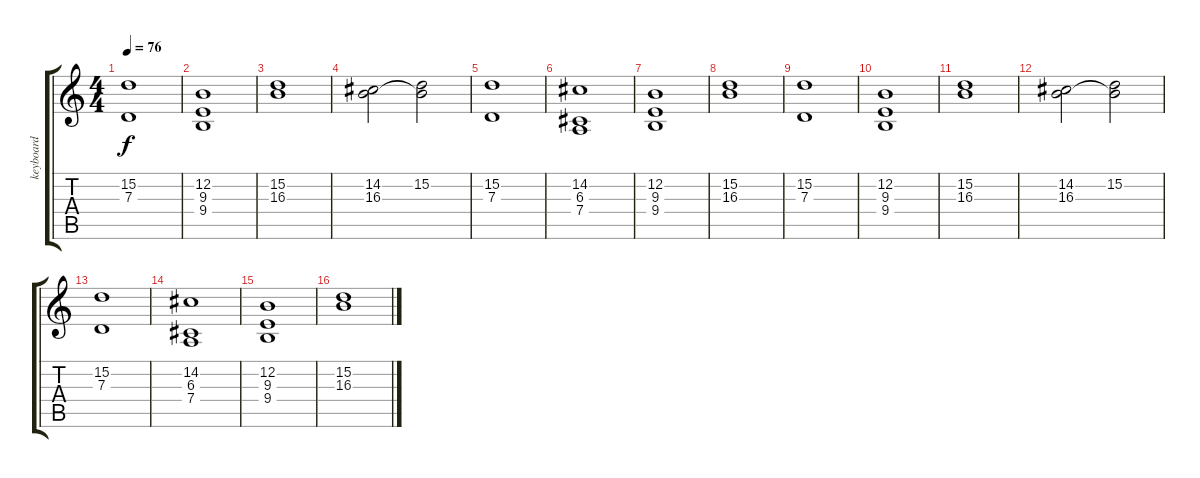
\track ("keyboard" "keyboard") {instrument stringensemble2}
\staff {score tabs}
\tuning (E4 B3 G3 D3 A2 E2) {hide}
\ts (4 4)
\tempo 76
\clef g2
\ks c
(15.2 7.3).1{dy f} |
(12.2 9.3 9.4).1 |
(15.2 16.3).1 |
(14.2 16.3).2 (15.2 16.3{t}).2 |
(15.2 7.3).1 |
(14.2 6.3 7.4).1 |
(12.2 9.3 9.4).1 |
(15.2 16.3).1 |
(15.2 7.3).1 |
(12.2 9.3 9.4).1 |
(15.2 16.3).1 |
(14.2 16.3).2 (15.2 16.3{t}).2 |
(15.2 7.3).1 |
(14.2 6.3 7.4).1 |
(12.2 9.3 9.4).1 |
(15.2 16.3).1
